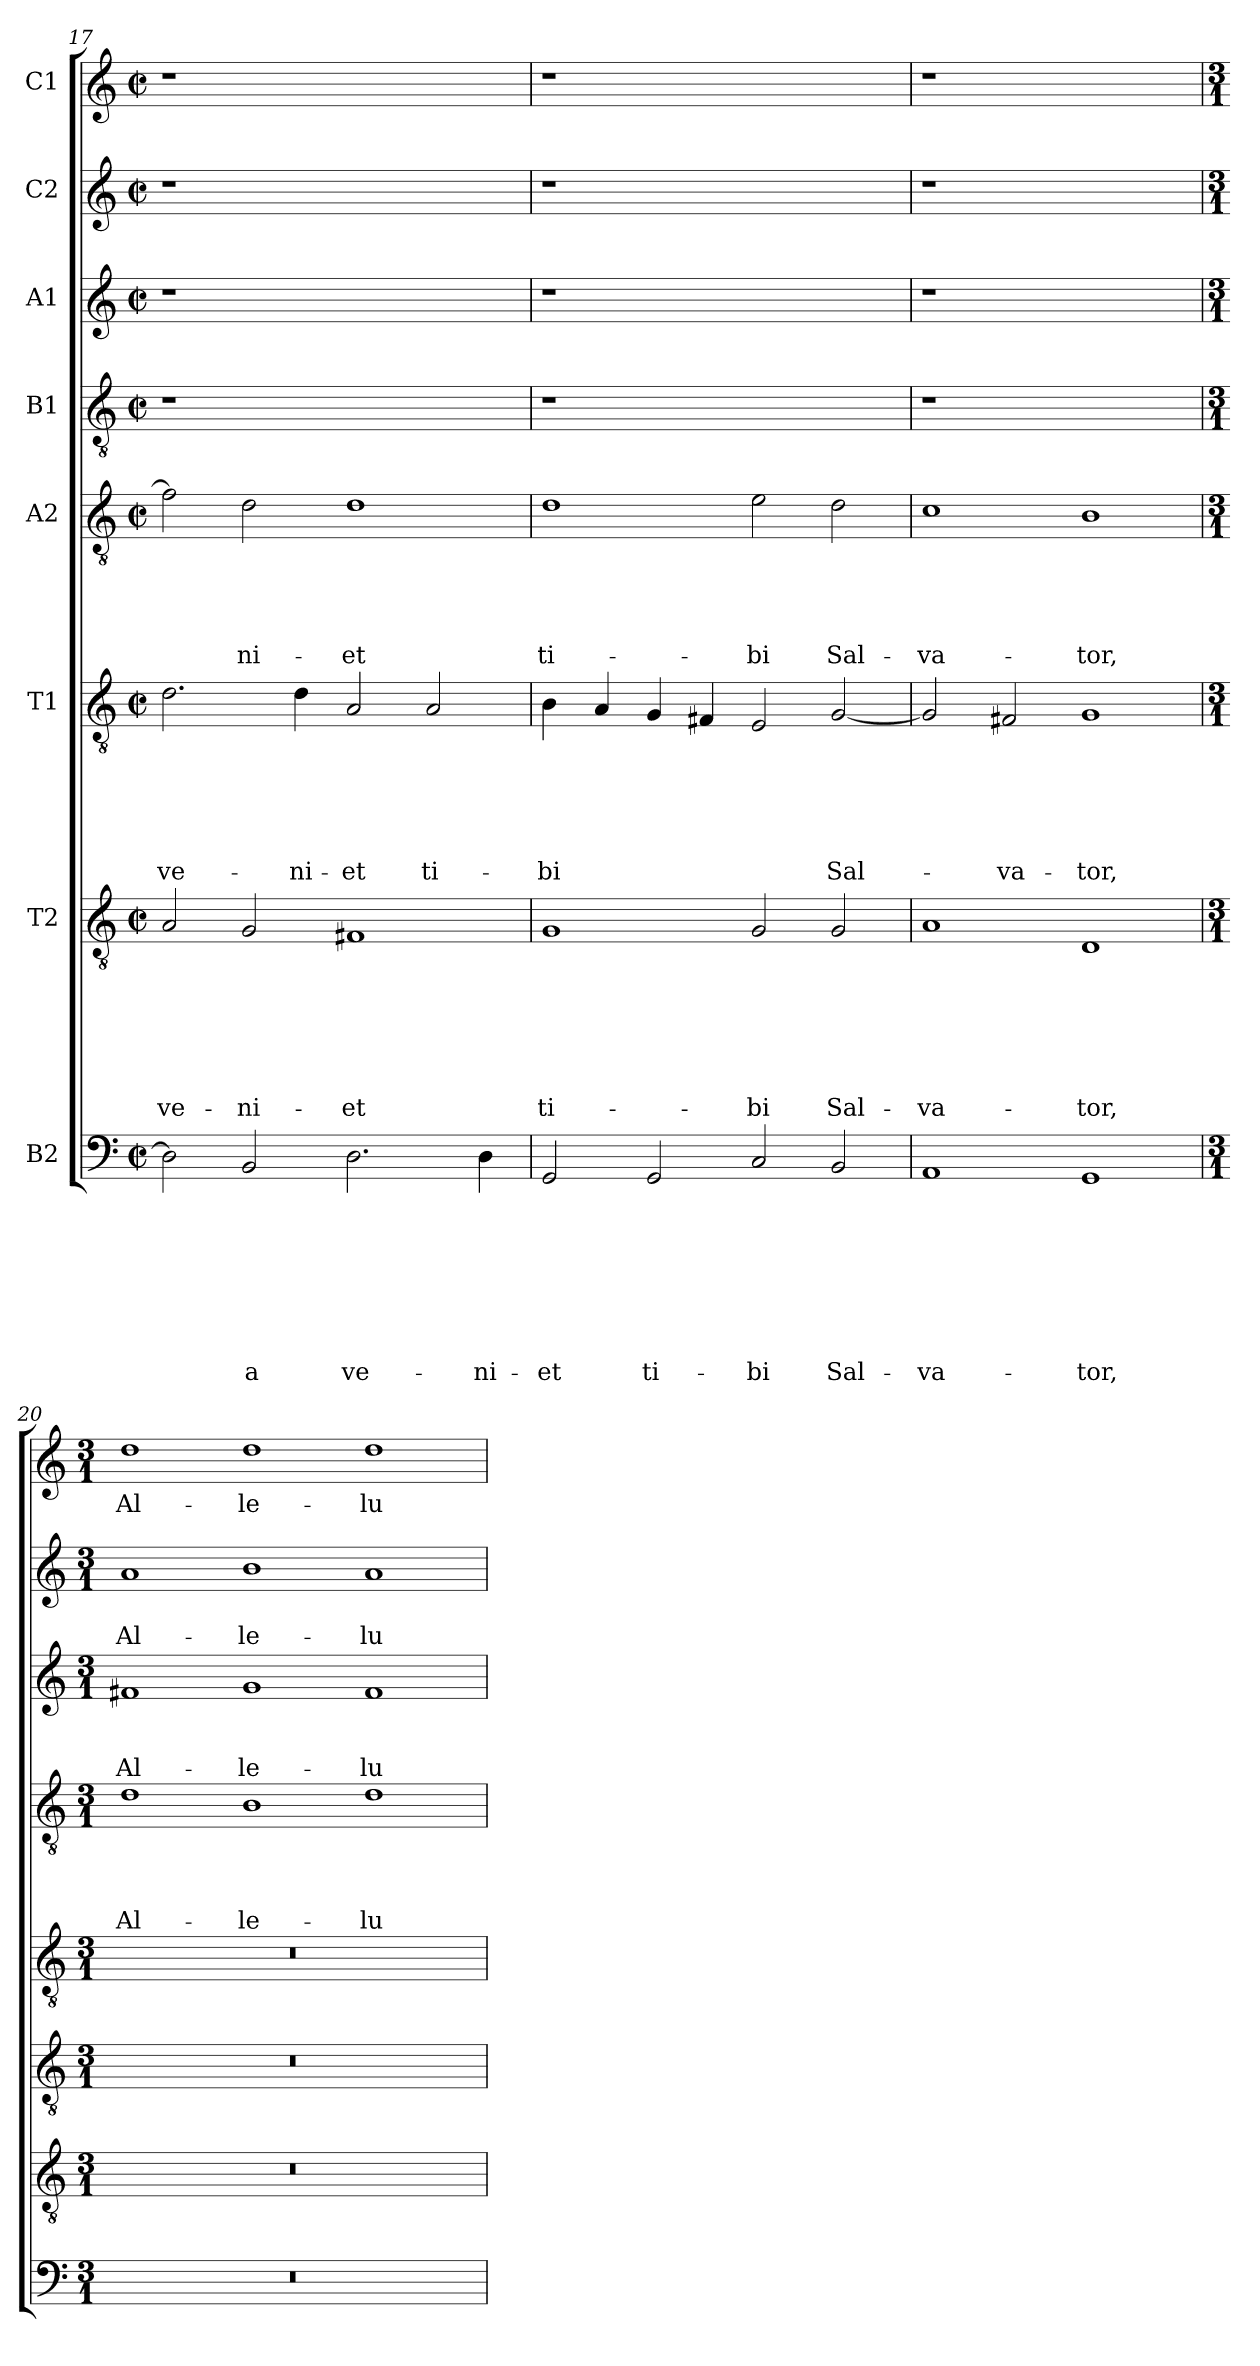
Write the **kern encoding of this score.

**kern	**text	**text	**text	**text	**text	**text	**text	**text	**kern	**text	**text	**text	**text	**text	**text	**text	**kern	**text	**text	**text	**text	**text	**text	**kern	**text	**text	**text	**text	**text	**kern	**text	**text	**text	**text	**kern	**text	**text	**text	**kern	**text	**text	**kern	**text
*part8	*part8	*part8	*part8	*part8	*part8	*part8	*part8	*part8	*part7	*part7	*part7	*part7	*part7	*part7	*part7	*part7	*part6	*part6	*part6	*part6	*part6	*part6	*part6	*part5	*part5	*part5	*part5	*part5	*part5	*part4	*part4	*part4	*part4	*part4	*part3	*part3	*part3	*part3	*part2	*part2	*part2	*part1	*part1
*staff8	*staff8	*staff8	*staff8	*staff8	*staff8	*staff8	*staff8	*staff8	*staff7	*staff7	*staff7	*staff7	*staff7	*staff7	*staff7	*staff7	*staff6	*staff6	*staff6	*staff6	*staff6	*staff6	*staff6	*staff5	*staff5	*staff5	*staff5	*staff5	*staff5	*staff4	*staff4	*staff4	*staff4	*staff4	*staff3	*staff3	*staff3	*staff3	*staff2	*staff2	*staff2	*staff1	*staff1
*I"B2	*	*	*	*	*	*	*	*	*I"T2	*	*	*	*	*	*	*	*I"T1	*	*	*	*	*	*	*I"A2	*	*	*	*	*	*I"B1	*	*	*	*	*I"A1	*	*	*	*I"C2	*	*	*I"C1	*
!!LO:LB:g=z
*clefF4	*	*	*	*	*	*	*	*	*clefGv2	*	*	*	*	*	*	*	*clefGv2	*	*	*	*	*	*	*clefGv2	*	*	*	*	*	*clefGv2	*	*	*	*	*clefG2	*	*	*	*clefG2	*	*	*clefG2	*
*k[]	*	*	*	*	*	*	*	*	*k[]	*	*	*	*	*	*	*	*k[]	*	*	*	*	*	*	*k[]	*	*	*	*	*	*k[]	*	*	*	*	*k[]	*	*	*	*k[]	*	*	*k[]	*
*C:	*	*	*	*	*	*	*	*	*C:	*	*	*	*	*	*	*	*C:	*	*	*	*	*	*	*C:	*	*	*	*	*	*C:	*	*	*	*	*C:	*	*	*	*C:	*	*	*C:	*
*M2/2	*	*	*	*	*	*	*	*	*M2/2	*	*	*	*	*	*	*	*M2/2	*	*	*	*	*	*	*M2/2	*	*	*	*	*	*M2/2	*	*	*	*	*M2/2	*	*	*	*M2/2	*	*	*M2/2	*
*met(c|)	*	*	*	*	*	*	*	*	*met(c|)	*	*	*	*	*	*	*	*met(c|)	*	*	*	*	*	*	*met(c|)	*	*	*	*	*	*met(c|)	*	*	*	*	*met(c|)	*	*	*	*met(c|)	*	*	*met(c|)	*
=17	=17	=17	=17	=17	=17	=17	=17	=17	=17	=17	=17	=17	=17	=17	=17	=17	=17	=17	=17	=17	=17	=17	=17	=17	=17	=17	=17	=17	=17	=17	=17	=17	=17	=17	=17	=17	=17	=17	=17	=17	=17	=17	=17
!	!	!	!	!	!	!	!	!	!	!	!	!	!	!	!	!LO:LY:b	!	!	!	!	!	!	!LO:LY:b	!	!	!	!	!	!	!	!	!	!	!	!	!	!	!	!	!	!	!	!
2D\]	.	.	.	.	.	.	.	.	2A/	.	.	.	.	.	.	ve-	2.d\	.	.	.	.	.	ve-	2f\]	.	.	.	.	.	1r	.	.	.	.	1r	.	.	.	1r	.	.	1r	.
!	!	!	!	!	!	!	!	!LO:LY:b	!	!	!	!	!	!	!	!LO:LY:b	!	!	!	!	!	!	!	!	!	!	!	!	!LO:LY:b	!	!	!	!	!	!	!	!	!	!	!	!	!	!
2BB/	.	.	.	.	.	.	.	-a	2G/	.	.	.	.	.	.	-ni-	.	.	.	.	.	.	.	2d\	.	.	.	.	-ni-	.	.	.	.	.	.	.	.	.	.	.	.	.	.
!	!	!	!	!	!	!	!	!	!	!	!	!	!	!	!	!	!	!	!	!	!	!	!LO:LY:b	!	!	!	!	!	!	!	!	!	!	!	!	!	!	!	!	!	!	!	!
.	.	.	.	.	.	.	.	.	.	.	.	.	.	.	.	.	4d\	.	.	.	.	.	-ni-	.	.	.	.	.	.	.	.	.	.	.	.	.	.	.	.	.	.	.	.
!	!	!	!	!	!	!	!	!LO:LY:b	!	!	!	!	!	!	!	!LO:LY:b	!	!	!	!	!	!	!LO:LY:b	!	!	!	!	!	!LO:LY:b	!	!	!	!	!	!	!	!	!	!	!	!	!	!
2.D\	.	.	.	.	.	.	.	ve-	1F#X	.	.	.	.	.	.	-et	2A/	.	.	.	.	.	-et	1d	.	.	.	.	-et	1ryy	.	.	.	.	1ryy	.	.	.	1ryy	.	.	1ryy	.
!	!	!	!	!	!	!	!	!	!	!	!	!	!	!	!	!	!	!	!	!	!	!	!LO:LY:b	!	!	!	!	!	!	!	!	!	!	!	!	!	!	!	!	!	!	!	!
.	.	.	.	.	.	.	.	.	.	.	.	.	.	.	.	.	2A/	.	.	.	.	.	ti-	.	.	.	.	.	.	.	.	.	.	.	.	.	.	.	.	.	.	.	.
!	!	!	!	!	!	!	!	!LO:LY:b	!	!	!	!	!	!	!	!	!	!	!	!	!	!	!	!	!	!	!	!	!	!	!	!	!	!	!	!	!	!	!	!	!	!	!
4D\	.	.	.	.	.	.	.	-ni-	.	.	.	.	.	.	.	.	.	.	.	.	.	.	.	.	.	.	.	.	.	.	.	.	.	.	.	.	.	.	.	.	.	.	.
=18	=18	=18	=18	=18	=18	=18	=18	=18	=18	=18	=18	=18	=18	=18	=18	=18	=18	=18	=18	=18	=18	=18	=18	=18	=18	=18	=18	=18	=18	=18	=18	=18	=18	=18	=18	=18	=18	=18	=18	=18	=18	=18	=18
!	!	!	!	!	!	!	!	!LO:LY:b	!	!	!	!	!	!	!	!LO:LY:b	!	!	!	!	!	!	!LO:LY:b	!	!	!	!	!	!LO:LY:b	!	!	!	!	!	!	!	!	!	!	!	!	!	!
2GG/	.	.	.	.	.	.	.	-et	1G	.	.	.	.	.	.	ti-	4B\	.	.	.	.	.	-bi	1d	.	.	.	.	ti-	1r	.	.	.	.	1r	.	.	.	1r	.	.	1r	.
.	.	.	.	.	.	.	.	.	.	.	.	.	.	.	.	.	4A/	.	.	.	.	.	.	.	.	.	.	.	.	.	.	.	.	.	.	.	.	.	.	.	.	.	.
!	!	!	!	!	!	!	!	!LO:LY:b	!	!	!	!	!	!	!	!	!	!	!	!	!	!	!	!	!	!	!	!	!	!	!	!	!	!	!	!	!	!	!	!	!	!	!
2GG/	.	.	.	.	.	.	.	ti-	.	.	.	.	.	.	.	.	4G/	.	.	.	.	.	.	.	.	.	.	.	.	.	.	.	.	.	.	.	.	.	.	.	.	.	.
.	.	.	.	.	.	.	.	.	.	.	.	.	.	.	.	.	4F#/	.	.	.	.	.	.	.	.	.	.	.	.	.	.	.	.	.	.	.	.	.	.	.	.	.	.
!	!	!	!	!	!	!	!	!LO:LY:b	!	!	!	!	!	!	!	!LO:LY:b	!	!	!	!	!	!	!	!	!	!	!	!	!LO:LY:b	!	!	!	!	!	!	!	!	!	!	!	!	!	!
2C/	.	.	.	.	.	.	.	-bi	2G/	.	.	.	.	.	.	-bi	2E/	.	.	.	.	.	.	2e\	.	.	.	.	-bi	1ryy	.	.	.	.	1ryy	.	.	.	1ryy	.	.	1ryy	.
!	!	!	!	!	!	!	!	!LO:LY:b	!	!	!	!	!	!	!	!LO:LY:b	!	!	!	!	!	!	!LO:LY:b	!	!	!	!	!	!LO:LY:b	!	!	!	!	!	!	!	!	!	!	!	!	!	!
2BB/	.	.	.	.	.	.	.	Sal-	2G/	.	.	.	.	.	.	Sal-	[2G/	.	.	.	.	.	Sal-	2d\	.	.	.	.	Sal-	.	.	.	.	.	.	.	.	.	.	.	.	.	.
=19	=19	=19	=19	=19	=19	=19	=19	=19	=19	=19	=19	=19	=19	=19	=19	=19	=19	=19	=19	=19	=19	=19	=19	=19	=19	=19	=19	=19	=19	=19	=19	=19	=19	=19	=19	=19	=19	=19	=19	=19	=19	=19	=19
!	!	!	!	!	!	!	!	!LO:LY:b	!	!	!	!	!	!	!	!LO:LY:b	!	!	!	!	!	!	!	!	!	!	!	!	!LO:LY:b	!	!	!	!	!	!	!	!	!	!	!	!	!	!
1AA	.	.	.	.	.	.	.	-va-	1A	.	.	.	.	.	.	-va-	2G/]	.	.	.	.	.	.	1c	.	.	.	.	-va-	1r	.	.	.	.	1r	.	.	.	1r	.	.	1r	.
!	!	!	!	!	!	!	!	!	!	!	!	!	!	!	!	!	!	!	!	!	!	!	!LO:LY:b	!	!	!	!	!	!	!	!	!	!	!	!	!	!	!	!	!	!	!	!
.	.	.	.	.	.	.	.	.	.	.	.	.	.	.	.	.	2F#X/	.	.	.	.	.	-va-	.	.	.	.	.	.	.	.	.	.	.	.	.	.	.	.	.	.	.	.
!	!	!	!	!	!	!	!	!LO:LY:b	!	!	!	!	!	!	!	!LO:LY:b	!	!	!	!	!	!	!LO:LY:b	!	!	!	!	!	!LO:LY:b	!	!	!	!	!	!	!	!	!	!	!	!	!	!
1GG	.	.	.	.	.	.	.	-tor,	1D	.	.	.	.	.	.	-tor,	1G	.	.	.	.	.	-tor,	1B	.	.	.	.	-tor,	1ryy	.	.	.	.	1ryy	.	.	.	1ryy	.	.	1ryy	.
=20	=20	=20	=20	=20	=20	=20	=20	=20	=20	=20	=20	=20	=20	=20	=20	=20	=20	=20	=20	=20	=20	=20	=20	=20	=20	=20	=20	=20	=20	=20	=20	=20	=20	=20	=20	=20	=20	=20	=20	=20	=20	=20	=20
*M3/1	*	*	*	*	*	*	*	*	*M3/1	*	*	*	*	*	*	*	*M3/1	*	*	*	*	*	*	*M3/1	*	*	*	*	*	*M3/1	*	*	*	*	*M3/1	*	*	*	*M3/1	*	*	*M3/1	*
!	!	!	!	!	!	!	!	!	!	!	!	!	!	!	!	!	!	!	!	!	!	!	!	!	!	!	!	!	!	!	!	!	!	!LO:LY:b	!	!	!	!LO:LY:b	!	!	!LO:LY:b	!	!LO:LY:b
0.r	.	.	.	.	.	.	.	.	0.r	.	.	.	.	.	.	.	0.r	.	.	.	.	.	.	0.r	.	.	.	.	.	1d	.	.	.	Al-	1f#X	.	.	Al-	1a	.	Al-	1dd	Al-
!	!	!	!	!	!	!	!	!	!	!	!	!	!	!	!	!	!	!	!	!	!	!	!	!	!	!	!	!	!	!	!	!	!	!LO:LY:b	!	!	!	!LO:LY:b	!	!	!LO:LY:b	!	!LO:LY:b
.	.	.	.	.	.	.	.	.	.	.	.	.	.	.	.	.	.	.	.	.	.	.	.	.	.	.	.	.	.	1B	.	.	.	-le-	1g	.	.	-le-	1b	.	-le-	1dd	-le-
!	!	!	!	!	!	!	!	!	!	!	!	!	!	!	!	!	!	!	!	!	!	!	!	!	!	!	!	!	!	!	!	!	!	!LO:LY:b	!	!	!	!LO:LY:b	!	!	!LO:LY:b	!	!LO:LY:b
.	.	.	.	.	.	.	.	.	.	.	.	.	.	.	.	.	.	.	.	.	.	.	.	.	.	.	.	.	.	1d	.	.	.	-lu-	1f#	.	.	-lu-	1a	.	-lu-	1dd	-lu-
=	=	=	=	=	=	=	=	=	=	=	=	=	=	=	=	=	=	=	=	=	=	=	=	=	=	=	=	=	=	=	=	=	=	=	=	=	=	=	=	=	=	=	=
*-	*-	*-	*-	*-	*-	*-	*-	*-	*-	*-	*-	*-	*-	*-	*-	*-	*-	*-	*-	*-	*-	*-	*-	*-	*-	*-	*-	*-	*-	*-	*-	*-	*-	*-	*-	*-	*-	*-	*-	*-	*-	*-	*-
